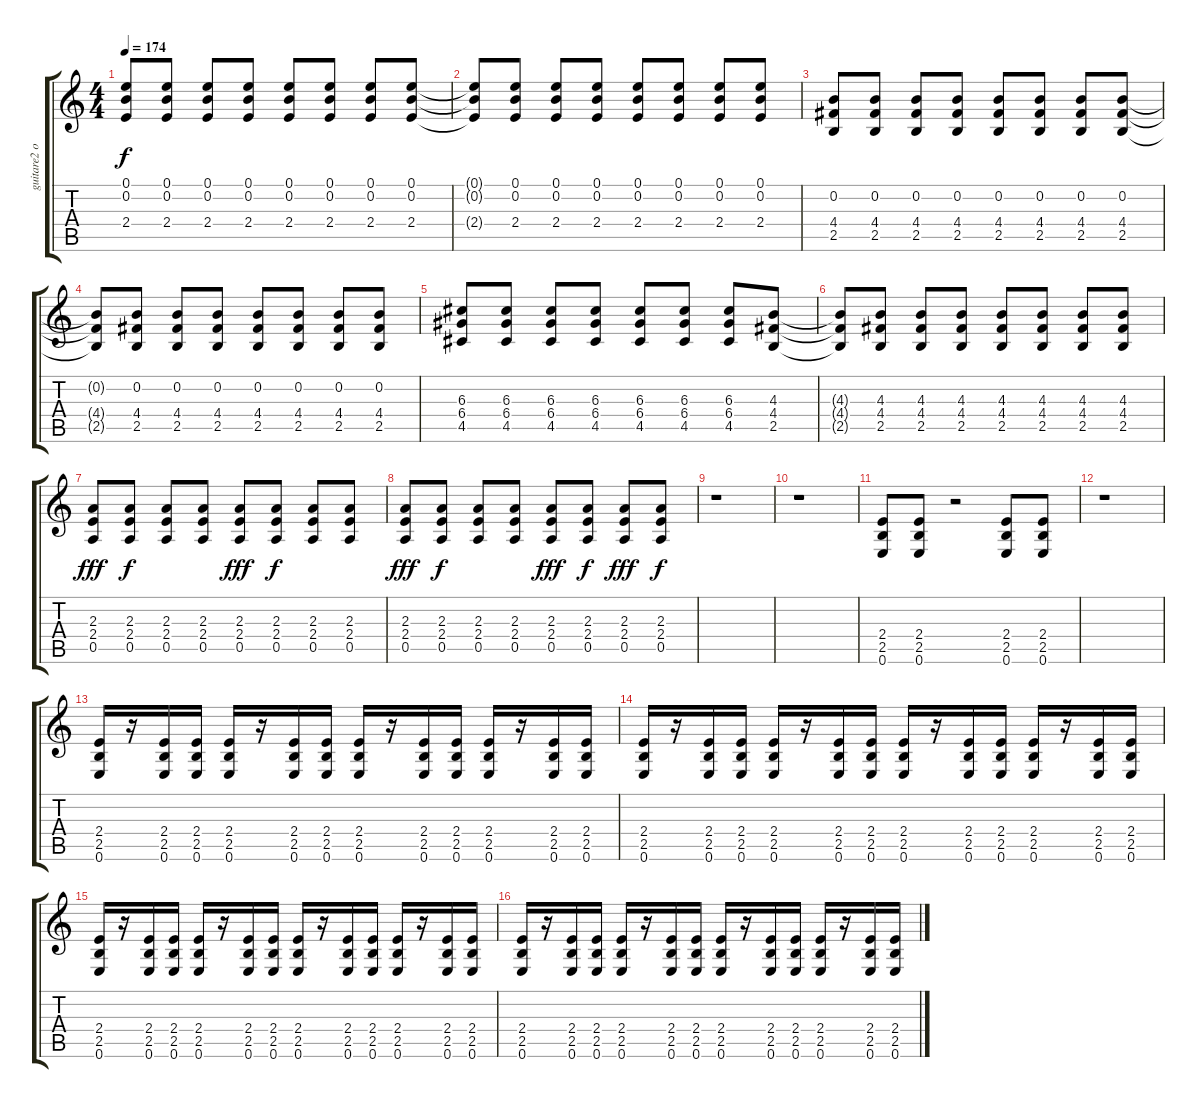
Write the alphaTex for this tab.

\track ("guitare2 overdrive" "guitare2 o") {instrument overdrivenguitar}
\staff {score tabs}
\tuning (E4 B3 G3 D3 A2 E2) {hide}
\ts (4 4)
\tempo 174
\clef g2
\ks c
(0.1 0.2 2.4).8{dy f} (0.1 0.2 2.4).8 (0.1 0.2 2.4).8 (0.1 0.2 2.4).8 (0.1 0.2 2.4).8 (0.1 0.2 2.4).8 (0.1 0.2 2.4).8 (0.1 0.2 2.4).8 |
(0.1{t} 0.2{t} 2.4{t}).8 (0.1 0.2 2.4).8 (0.1 0.2 2.4).8 (0.1 0.2 2.4).8 (0.1 0.2 2.4).8 (0.1 0.2 2.4).8 (0.1 0.2 2.4).8 (0.1 0.2 2.4).8 |
(0.2 4.4 2.5).8 (0.2 4.4 2.5).8 (0.2 4.4 2.5).8 (0.2 4.4 2.5).8 (0.2 4.4 2.5).8 (0.2 4.4 2.5).8 (0.2 4.4 2.5).8 (0.2 4.4 2.5).8 |
(0.2{t} 4.4{t} 2.5{t}).8 (0.2 4.4 2.5).8 (0.2 4.4 2.5).8 (0.2 4.4 2.5).8 (0.2 4.4 2.5).8 (0.2 4.4 2.5).8 (0.2 4.4 2.5).8 (0.2 4.4 2.5).8 |
(6.3 6.4 4.5).8 (6.3 6.4 4.5).8 (6.3 6.4 4.5).8 (6.3 6.4 4.5).8 (6.3 6.4 4.5).8 (6.3 6.4 4.5).8 (6.3 6.4 4.5).8 (4.3 4.4 2.5).8 |
(4.3{t} 4.4{t} 2.5{t}).8 (4.3 4.4 2.5).8 (4.3 4.4 2.5).8 (4.3 4.4 2.5).8 (4.3 4.4 2.5).8 (4.3 4.4 2.5).8 (4.3 4.4 2.5).8 (4.3 4.4 2.5).8 |
(2.3 2.4 0.5).8{dy fff} (2.3 2.4 0.5).8{dy f} (2.3 2.4 0.5).8 (2.3 2.4 0.5).8 (2.3 2.4 0.5).8{dy fff} (2.3 2.4 0.5).8{dy f} (2.3 2.4 0.5).8 (2.3 2.4 0.5).8 |
(2.3 2.4 0.5).8{dy fff} (2.3 2.4 0.5).8{dy f} (2.3 2.4 0.5).8 (2.3 2.4 0.5).8 (2.3 2.4 0.5).8{dy fff} (2.3 2.4 0.5).8{dy f} (2.3 2.4 0.5).8{dy fff} (2.3 2.4 0.5).8{dy f} |
r.1 |
r.1 |
(2.4 2.5 0.6).8 (2.4 2.5 0.6).8 r.2 (2.4 2.5 0.6).8 (2.4 2.5 0.6).8 |
r.1 |
(2.4 2.5 0.6).16 r.16 (2.4 2.5 0.6).16 (2.4 2.5 0.6).16 (2.4 2.5 0.6).16 r.16 (2.4 2.5 0.6).16 (2.4 2.5 0.6).16 (2.4 2.5 0.6).16 r.16 (2.4 2.5 0.6).16 (2.4 2.5 0.6).16 (2.4 2.5 0.6).16 r.16 (2.4 2.5 0.6).16 (2.4 2.5 0.6).16 |
(2.4 2.5 0.6).16 r.16 (2.4 2.5 0.6).16 (2.4 2.5 0.6).16 (2.4 2.5 0.6).16 r.16 (2.4 2.5 0.6).16 (2.4 2.5 0.6).16 (2.4 2.5 0.6).16 r.16 (2.4 2.5 0.6).16 (2.4 2.5 0.6).16 (2.4 2.5 0.6).16 r.16 (2.4 2.5 0.6).16 (2.4 2.5 0.6).16 |
(2.4 2.5 0.6).16 r.16 (2.4 2.5 0.6).16 (2.4 2.5 0.6).16 (2.4 2.5 0.6).16 r.16 (2.4 2.5 0.6).16 (2.4 2.5 0.6).16 (2.4 2.5 0.6).16 r.16 (2.4 2.5 0.6).16 (2.4 2.5 0.6).16 (2.4 2.5 0.6).16 r.16 (2.4 2.5 0.6).16 (2.4 2.5 0.6).16 |
(2.4 2.5 0.6).16 r.16 (2.4 2.5 0.6).16 (2.4 2.5 0.6).16 (2.4 2.5 0.6).16 r.16 (2.4 2.5 0.6).16 (2.4 2.5 0.6).16 (2.4 2.5 0.6).16 r.16 (2.4 2.5 0.6).16 (2.4 2.5 0.6).16 (2.4 2.5 0.6).16 r.16 (2.4 2.5 0.6).16 (2.4 2.5 0.6).16
